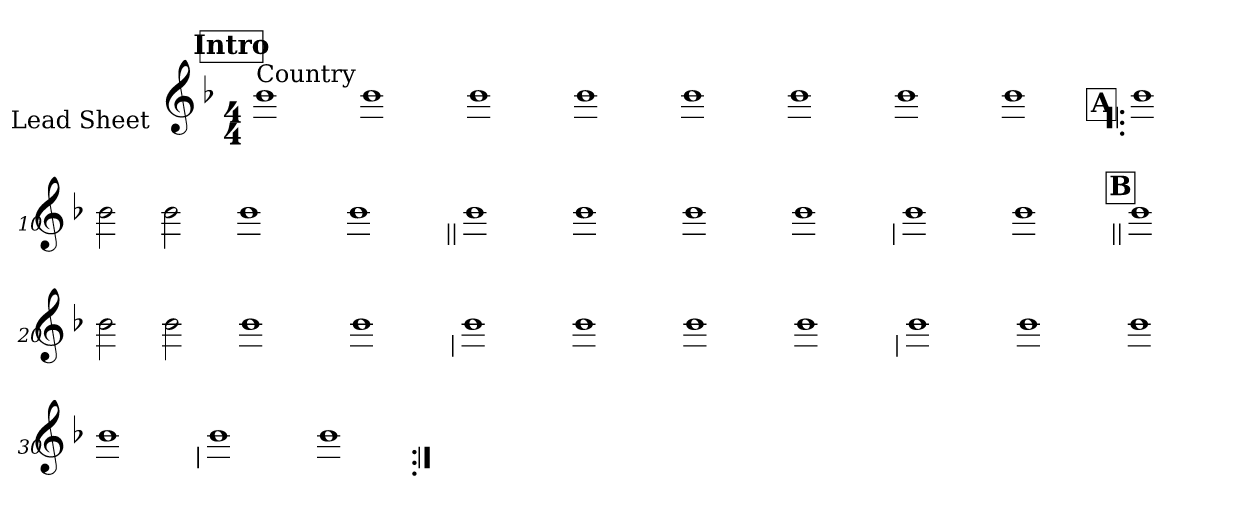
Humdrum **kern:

**kern
*part1
*staff1
*I"Lead Sheet
*stria0
*clefG2
*k[b-]
*F:
*M4/4
*MM165
!!LO:REH:place=s1:a:t=Intro
=1||
!LO:TX:a:t=Country
1b-
=2-
1b-
=3-
1b-
=4-
1b-
=5-
1b-
=6-
1b-
=7-
1b-
=8-
1b-
!!LO:LB:g=z
!!LO:REH:place=s1:a:t=A
=9!|:
1b-
=10-
2b-
2b-
=11-
1b-
=12-
1b-
!!LO:LB:g=z
=13||
1b-
=14-
1b-
=15-
1b-
=16-
1b-
!!LO:LB:g=z
=17
1b-
=18-
1b-
!!LO:LB:g=z
!!LO:REH:place=s1:a:t=B
=19||
1b-
=20-
2b-
2b-
=21-
1b-
=22-
1b-
!!LO:LB:g=z
=23
1b-
=24-
1b-
=25-
1b-
=26-
1b-
!!LO:LB:g=z
=27
1b-
=28-
1b-
=29-
1b-
=30-
1b-
!!LO:LB:g=z
=31
1b-
=32-
1b-
=:|!
*-
